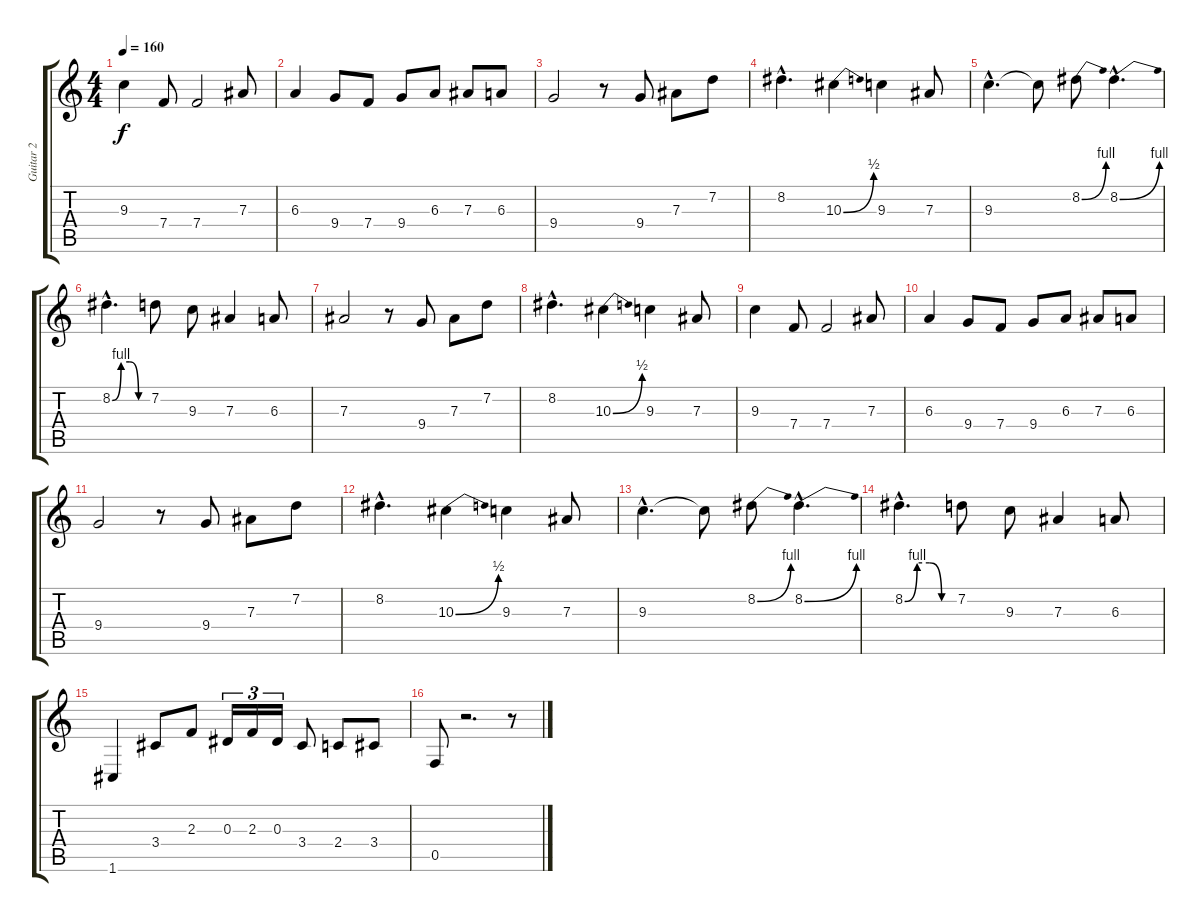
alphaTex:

\track ("Guitar 2" "Guitar 2") {instrument overdrivenguitar}
\staff {score tabs}
\tuning (C4 G3 Eb3 Bb2 F2 C2) {hide}
\ts (4 4)
\tempo 160
\clef g2
\ks c
9.3.4{dy f} 7.4.8 7.4.2 7.3.8 |
6.3.4 9.4.8 7.4.8 9.4.8 6.3.8 7.3.8 6.3.8 |
9.4.2 r.8 9.4.8 7.3.8 7.2.8 |
8.2{hac}.4{d} 10.3{be (bend 0 0 60 2)}.4 9.3.4 7.3.8 |
9.3{hac}.4{d} 9.3{t}.8 8.2{be (bend 0 0 60 4)}.8 8.2{be (bend 0 0 60 4) hac}.4{d} |
8.2{be (custom 0 0 15 4 30 4 45 0 60 0) hac}.4{d} 7.2.8 9.3.8 7.3.4 6.3.8 |
7.3.2 r.8 9.4.8 7.3.8 7.2.8 |
8.2{hac}.4{d} 10.3{be (bend 0 0 60 2)}.4 9.3.4 7.3.8 |
9.3.4 7.4.8 7.4.2 7.3.8 |
6.3.4 9.4.8 7.4.8 9.4.8 6.3.8 7.3.8 6.3.8 |
9.4.2 r.8 9.4.8 7.3.8 7.2.8 |
8.2{hac}.4{d} 10.3{be (bend 0 0 60 2)}.4 9.3.4 7.3.8 |
9.3{hac}.4{d} 9.3{t}.8 8.2{be (bend 0 0 60 4)}.8 8.2{be (bend 0 0 60 4) hac}.4{d} |
8.2{be (custom 0 0 15 4 30 4 45 0 60 0) hac}.4{d} 7.2.8 9.3.8 7.3.4 6.3.8 |
1.6.4 3.4.8 2.3.8 0.3.16{tu (3 2)} 2.3.16{tu (3 2)} 0.3.16{tu (3 2)} 3.4.8 2.4.8 3.4.8 |
0.5.8 r.2{d} r.8
